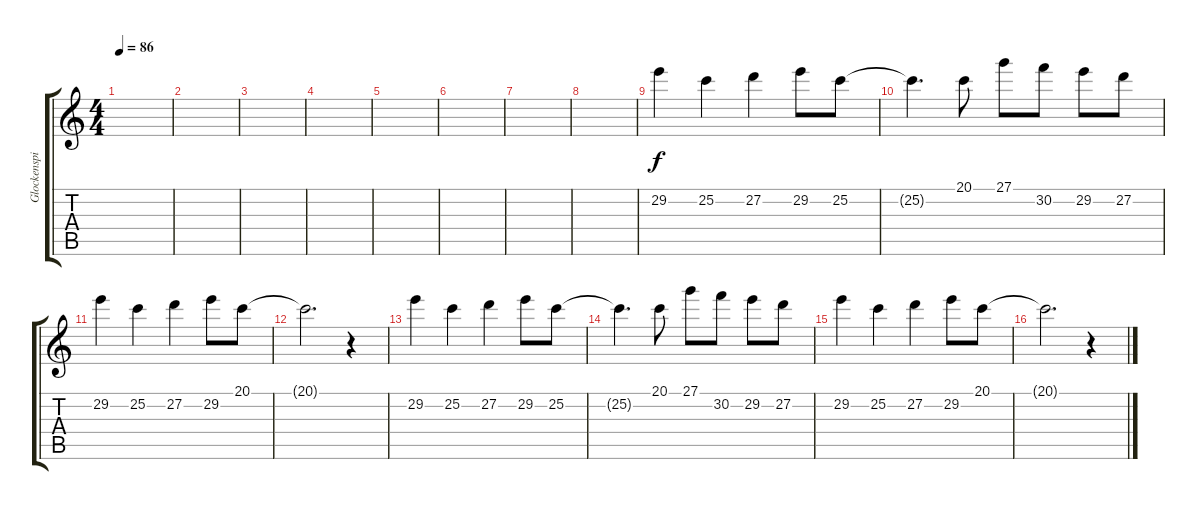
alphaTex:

\track ("Glockenspiel" "Glockenspi") {instrument glockenspiel}
\staff {score tabs}
\tuning (E4 B3 G3 D3 A2 E2) {hide}
\ts (4 4)
\tempo 86
\clef g2
\ks c
|
|
|
|
|
|
|
|
29.2.4 25.2.4 27.2.4 29.2.8 25.2.8 |
25.2{t}.4{d} 20.1.8 27.1.8 30.2.8 29.2.8 27.2.8 |
29.2.4 25.2.4 27.2.4 29.2.8 20.1.8 |
20.1{t}.2{d} r.4 |
29.2.4 25.2.4 27.2.4 29.2.8 25.2.8 |
25.2{t}.4{d} 20.1.8 27.1.8 30.2.8 29.2.8 27.2.8 |
29.2.4 25.2.4 27.2.4 29.2.8 20.1.8 |
20.1{t}.2{d} r.4
